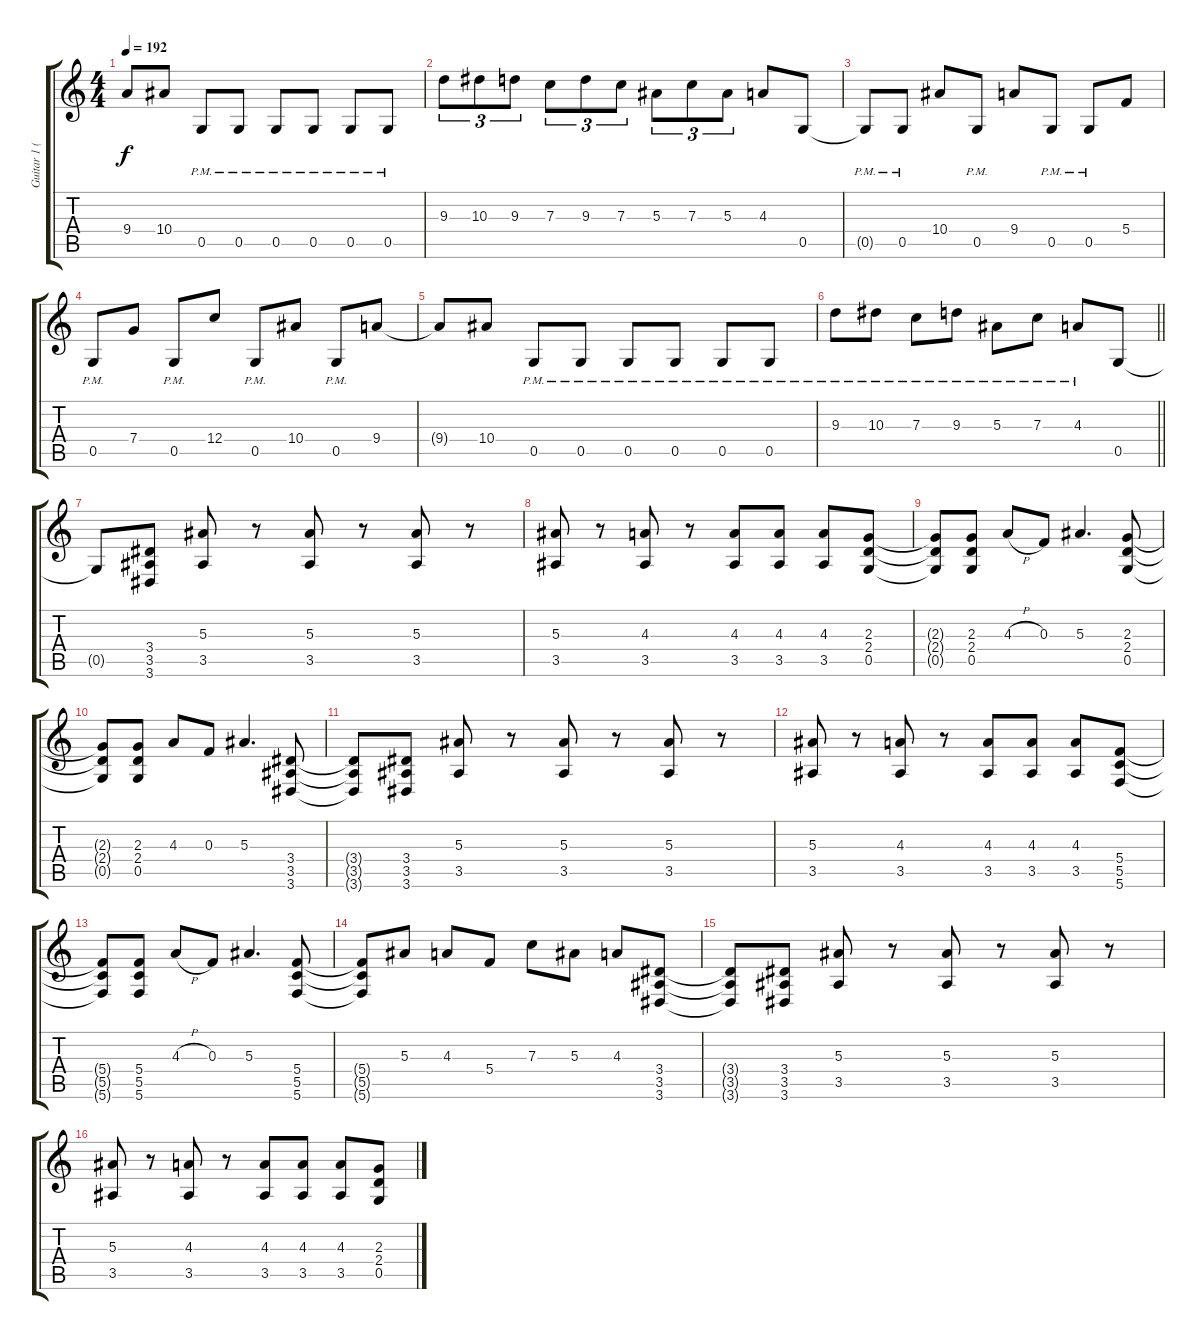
\track ("Guitar 1 (Distorted- Tuck)" "Guitar 1 (") {instrument distortionguitar}
\staff {score tabs}
\tuning (D4 A3 F3 C3 G2 C2) {hide}
\ts (4 4)
\tempo 192
\clef g2
\ks c
9.4{t}.8{dy f} 10.4.8 0.5{pm}.8 0.5{pm}.8 0.5{pm}.8 0.5{pm}.8 0.5{pm}.8 0.5{pm}.8 |
9.3.8{tu (3 2)} 10.3.8{tu (3 2)} 9.3.8{tu (3 2)} 7.3.8{tu (3 2)} 9.3.8{tu (3 2)} 7.3.8{tu (3 2)} 5.3.8{tu (3 2)} 7.3.8{tu (3 2)} 5.3.8{tu (3 2)} 4.3.8 0.5.8 |
0.5{pm t}.8 0.5{pm}.8 10.4.8 0.5{pm}.8 9.4.8 0.5{pm}.8 0.5{pm}.8 5.4.8 |
0.5{pm}.8 7.4.8 0.5{pm}.8 12.4.8 0.5{pm}.8 10.4.8 0.5{pm}.8 9.4.8 |
9.4{t}.8 10.4.8 0.5{pm}.8 0.5{pm}.8 0.5{pm}.8 0.5{pm}.8 0.5{pm}.8 0.5{pm}.8 |
\barLineRight lightlight
9.3{pm}.8 10.3{pm}.8 7.3{pm}.8 9.3{pm}.8 5.3{pm}.8 7.3{pm}.8 4.3{pm}.8 0.5.8 |
0.5{t}.8 (3.4 3.5 3.6).8 (5.3 3.5).8 r.8 (5.3 3.5).8 r.8 (5.3 3.5).8 r.8 |
(5.3 3.5).8 r.8 (4.3 3.5).8 r.8 (4.3 3.5).8 (4.3 3.5).8 (4.3 3.5).8 (2.3 2.4 0.5).8 |
(2.3{t} 2.4{t} 0.5{t}).8 (2.3 2.4 0.5).8 4.3{h}.8 0.3.8 5.3.4{d} (2.3 2.4 0.5).8 |
(2.3{t} 2.4{t} 0.5{t}).8 (2.3 2.4 0.5).8 4.3.8 0.3.8 5.3.4{d} (3.4 3.5 3.6).8 |
(3.4{t} 3.5{t} 3.6{t}).8 (3.4 3.5 3.6).8 (5.3 3.5).8 r.8 (5.3 3.5).8 r.8 (5.3 3.5).8 r.8 |
(5.3 3.5).8 r.8 (4.3 3.5).8 r.8 (4.3 3.5).8 (4.3 3.5).8 (4.3 3.5).8 (5.4 5.5 5.6).8 |
(5.4{t} 5.5{t} 5.6{t}).8 (5.4 5.5 5.6).8 4.3{h}.8 0.3.8 5.3.4{d} (5.4 5.5 5.6).8 |
(5.4{t} 5.5{t} 5.6{t}).8 5.3.8 4.3.8 5.4.8 7.3.8 5.3.8 4.3.8 (3.4 3.5 3.6).8 |
(3.4{t} 3.5{t} 3.6{t}).8 (3.4 3.5 3.6).8 (5.3 3.5).8 r.8 (5.3 3.5).8 r.8 (5.3 3.5).8 r.8 |
(5.3 3.5).8 r.8 (4.3 3.5).8 r.8 (4.3 3.5).8 (4.3 3.5).8 (4.3 3.5).8 (2.3 2.4 0.5).8
